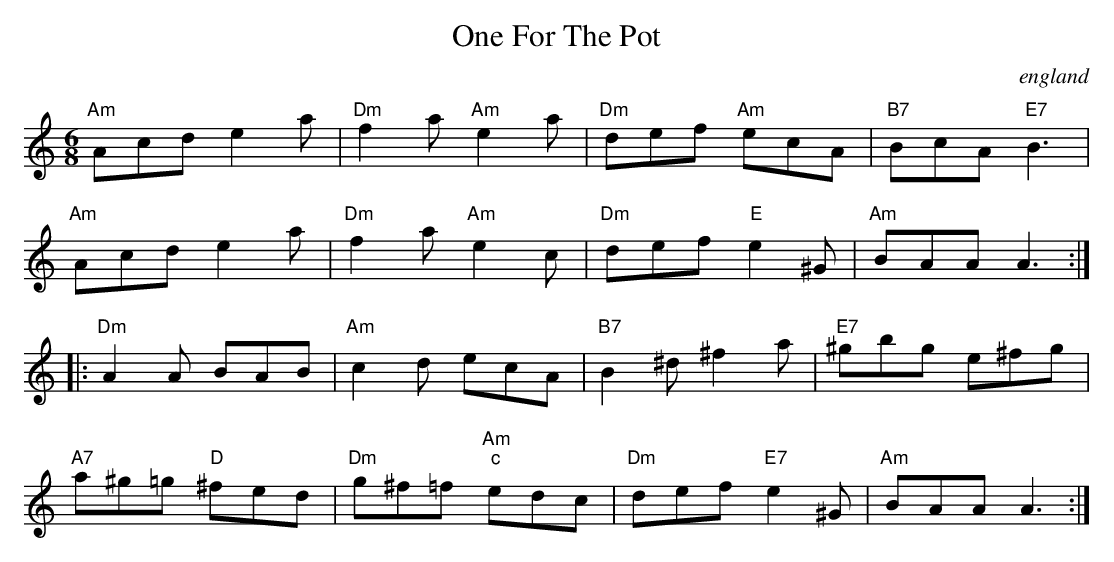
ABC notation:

X:1
T:One For The Pot
O:england
M:6/8
K:Am
"Am"Acd e2a|"Dm"f2a "Am"e2a|"Dm"def "Am"ecA|"B7"BcA "E7"B3|
"Am"Acd e2a|"Dm"f2a "Am"e2c|"Dm"def "E"e2^G|"Am"BAA A3::
"Dm"A2A BAB|"Am"c2d ecA|"B7"B2^d ^f2a|"E7"^gbg e^fg|
"A7"a^g=g "D"^fed|"Dm"g^f=f "Am""c"edc|"Dm"def "E7"e2^G|"Am"BAA A3:|
